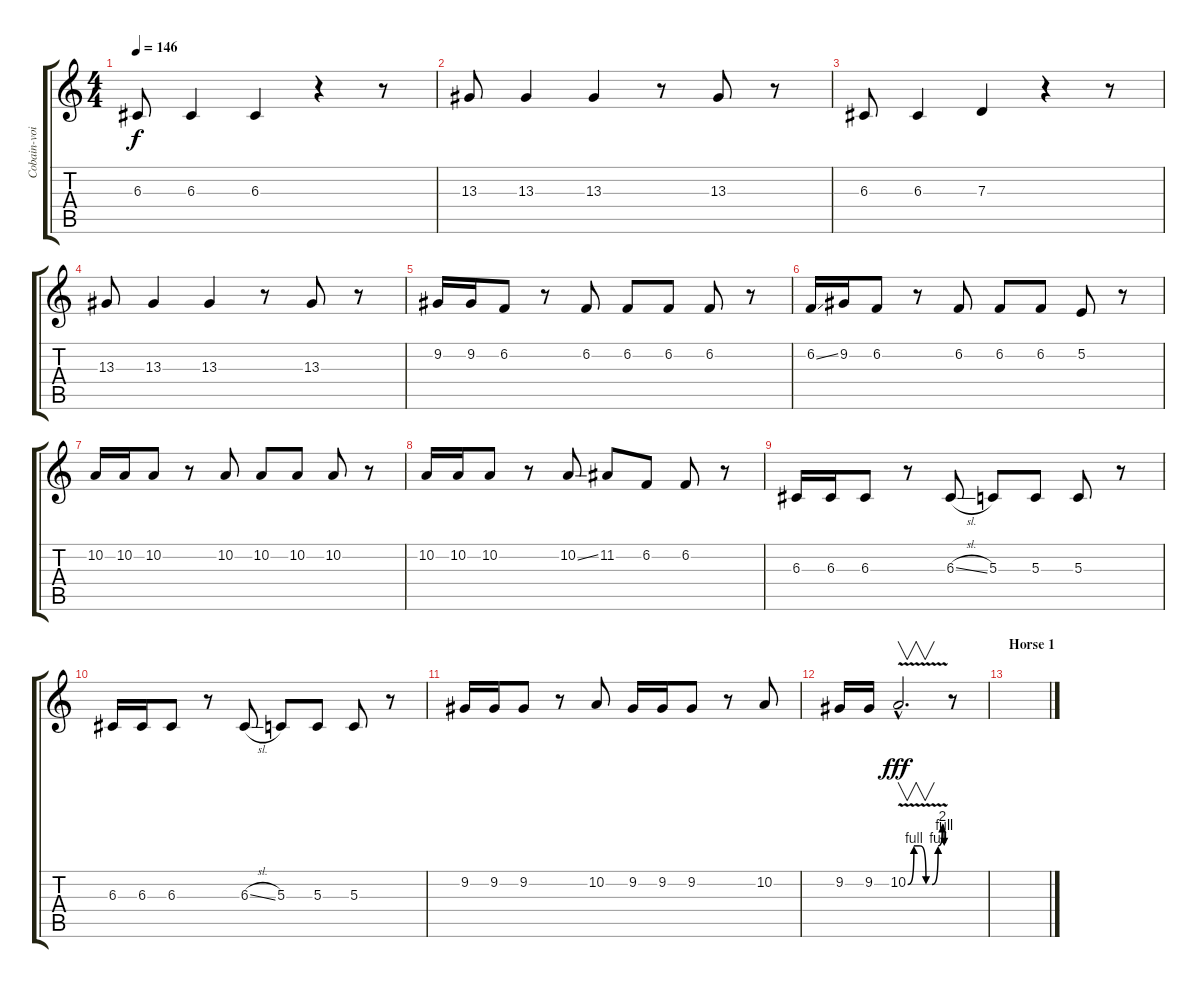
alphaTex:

\track ("Cobain-voice" "Cobain-voi") {instrument trumpet}
\staff {score tabs}
\tuning (E4 B3 G3 D3 A2 E2) {hide}
\ts (4 4)
\tempo 146
\clef g2
\ks c
6.3.8{dy f} 6.3.4 6.3.4 r.4 r.8 |
13.3.8 13.3.4 13.3.4 r.8 13.3.8 r.8 |
6.3.8 6.3.4 7.3.4 r.4 r.8 |
13.3.8 13.3.4 13.3.4 r.8 13.3.8 r.8 |
9.2.16 9.2.16 6.2.8 r.8 6.2.8 6.2.8 6.2.8 6.2.8 r.8 |
6.2{ss}.16 9.2.16 6.2.8 r.8 6.2.8 6.2.8 6.2.8 5.2.8 r.8 |
10.2.16 10.2.16 10.2.8 r.8 10.2.8 10.2.8 10.2.8 10.2.8 r.8 |
10.2.16 10.2.16 10.2.8 r.8 10.2{ss}.8 11.2.8 6.2.8 6.2.8 r.8 |
6.3.16 6.3.16 6.3.8 r.8 6.3{sl}.8 5.3.8 5.3.8 5.3.8 r.8 |
6.3.16 6.3.16 6.3.8 r.8 6.3{sl}.8 5.3.8 5.3.8 5.3.8 r.8 |
9.2.16 9.2.16 9.2.8 r.8 10.2.8 9.2.16 9.2.16 9.2.8 r.8 10.2.8 |
9.2.16 9.2.16 10.2{be (custom 0 0 10 4 20 4 30 0 40 0 50 4 57 8 60 4) v hac}.2{v d dy fff} r.8 |
\section ("" "Horse 1")
